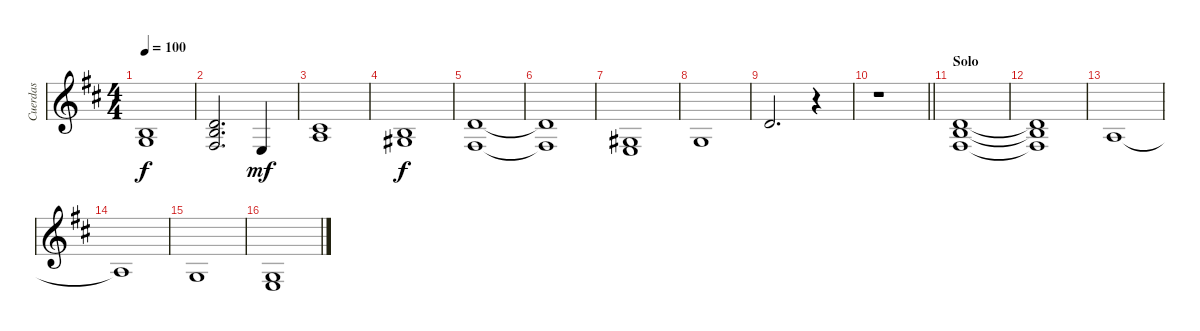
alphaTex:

\track ("Cuerdas" "Cuerdas") {instrument stringensemble2}
\staff {score}
\tuning (E4 B3 G3 D3 A2 E2) {hide}
\ts (4 4)
\tempo 100
\clef g2
\ks bminor
(0.2 0.3).1{dy f} |
(3.2 4.3 4.4).2{d} 2.4.4{dy mf} |
(2.2 2.3).1 |
(0.2 1.3).1{dy f} |
(3.2 4.4).1 |
(3.2{t} 4.4{t}).1 |
(1.3 2.4).1 |
0.3.1 |
3.2.2{d} r.4 |
\barLineRight lightlight
r.1 |
\section ("" "Solo")
(3.2 4.3 4.4).1 |
(3.2{t} 4.3{t} 4.4{t}).1 |
2.3.1 |
2.3{t}.1 |
0.3.1 |
(0.3 2.4).1
